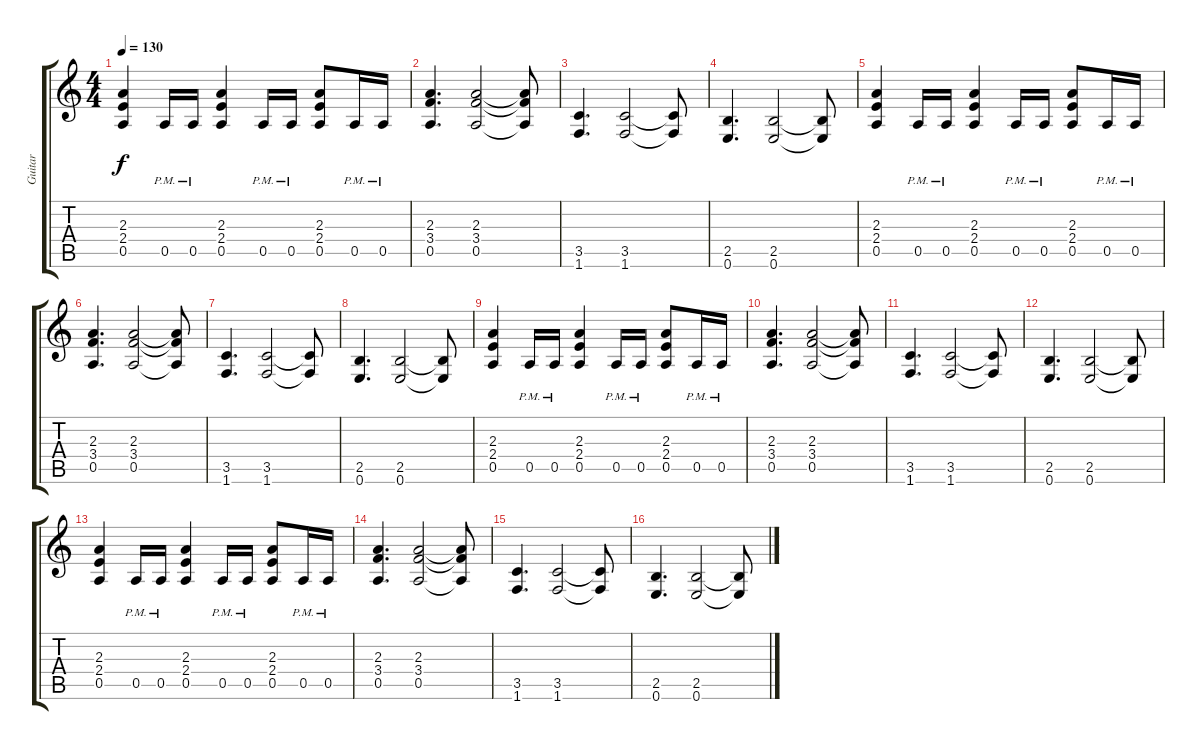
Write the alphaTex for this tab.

\track ("Guitar" "Guitar") {instrument distortionguitar}
\staff {score tabs}
\tuning (E4 B3 G3 D3 A2 E2) {hide}
\ts (4 4)
\tempo 130
\clef g2
\ks c
(2.3 2.4 0.5).4{dy f} 0.5{pm}.16 0.5{pm}.16 (2.3 2.4 0.5).4 0.5{pm}.16 0.5{pm}.16 (2.3 2.4 0.5).8 0.5{pm}.16 0.5{pm}.16 |
(2.3 3.4 0.5).4{d} (2.3 3.4 0.5).2 (2.3{t} 3.4{t} 0.5{t}).8 |
(3.5 1.6).4{d} (3.5 1.6).2 (3.5{t} 1.6{t}).8 |
(2.5 0.6).4{d} (2.5 0.6).2 (2.5{t} 0.6{t}).8 |
(2.3 2.4 0.5).4 0.5{pm}.16 0.5{pm}.16 (2.3 2.4 0.5).4 0.5{pm}.16 0.5{pm}.16 (2.3 2.4 0.5).8 0.5{pm}.16 0.5{pm}.16 |
(2.3 3.4 0.5).4{d} (2.3 3.4 0.5).2 (2.3{t} 3.4{t} 0.5{t}).8 |
(3.5 1.6).4{d} (3.5 1.6).2 (3.5{t} 1.6{t}).8 |
(2.5 0.6).4{d} (2.5 0.6).2 (2.5{t} 0.6{t}).8 |
(2.3 2.4 0.5).4 0.5{pm}.16 0.5{pm}.16 (2.3 2.4 0.5).4 0.5{pm}.16 0.5{pm}.16 (2.3 2.4 0.5).8 0.5{pm}.16 0.5{pm}.16 |
(2.3 3.4 0.5).4{d} (2.3 3.4 0.5).2 (2.3{t} 3.4{t} 0.5{t}).8 |
(3.5 1.6).4{d} (3.5 1.6).2 (3.5{t} 1.6{t}).8 |
(2.5 0.6).4{d} (2.5 0.6).2 (2.5{t} 0.6{t}).8 |
(2.3 2.4 0.5).4 0.5{pm}.16 0.5{pm}.16 (2.3 2.4 0.5).4 0.5{pm}.16 0.5{pm}.16 (2.3 2.4 0.5).8 0.5{pm}.16 0.5{pm}.16 |
(2.3 3.4 0.5).4{d} (2.3 3.4 0.5).2 (2.3{t} 3.4{t} 0.5{t}).8 |
(3.5 1.6).4{d} (3.5 1.6).2 (3.5{t} 1.6{t}).8 |
(2.5 0.6).4{d} (2.5 0.6).2 (2.5{t} 0.6{t}).8
